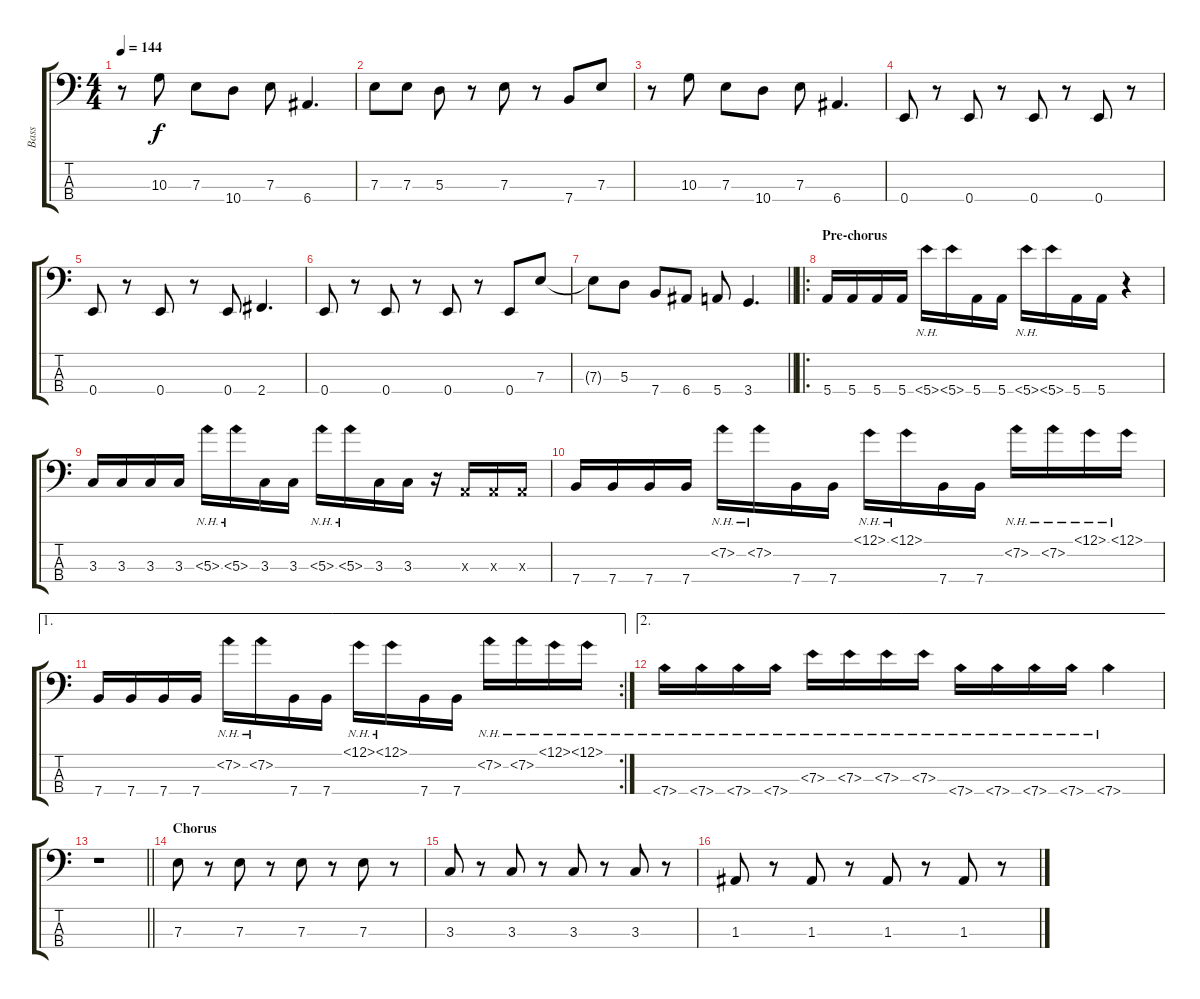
\track ("Bass" "Bass") {instrument electricbassfinger}
\staff {score tabs}
\tuning (G2 D2 A1 E1) {hide}
\ts (4 4)
\tempo 144
\clef f4
\ks c
r.8{dy f} 10.3.8 7.3.8 10.4.8 7.3.8 6.4.4{d} |
7.3.8 7.3.8 5.3.8 r.8 7.3.8 r.8 7.4.8 7.3.8 |
r.8 10.3.8 7.3.8 10.4.8 7.3.8 6.4.4{d} |
0.4.8 r.8 0.4.8 r.8 0.4.8 r.8 0.4.8 r.8 |
0.4.8 r.8 0.4.8 r.8 0.4.8 2.4.4{d} |
0.4.8 r.8 0.4.8 r.8 0.4.8 r.8 0.4.8 7.3.8 |
\barLineRight lightlight
7.3{t}.8 5.3.8 7.4.8 6.4.8 5.4.8 3.4.4{d} |
\ro
\section ("" "Pre-chorus")
5.4.16 5.4.16 5.4.16 5.4.16 5.4{nh}.16 5.4{nh}.16 5.4.16 5.4.16 5.4{nh}.16 5.4{nh}.16 5.4.16 5.4.16 r.4 |
3.3.16 3.3.16 3.3.16 3.3.16 5.3{nh}.16 5.3{nh}.16 3.3.16 3.3.16 5.3{nh}.16 5.3{nh}.16 3.3.16 3.3.16 r.16 0.3{x}.16 0.3{x}.16 0.3{x}.16 |
7.4.16 7.4.16 7.4.16 7.4.16 7.2{nh}.16 7.2{nh}.16 7.4.16 7.4.16 12.1{nh}.16 12.1{nh}.16 7.4.16 7.4.16 7.2{nh}.16 7.2{nh}.16 12.1{nh}.16 12.1{nh}.16 |
\ae 1
\rc 2
7.4.16 7.4.16 7.4.16 7.4.16 7.2{nh}.16 7.2{nh}.16 7.4.16 7.4.16 12.1{nh}.16 12.1{nh}.16 7.4.16 7.4.16 7.2{nh}.16 7.2{nh}.16 12.1{nh}.16 12.1{nh}.16 |
\ae 2
7.4{nh}.16 7.4{nh}.16 7.4{nh}.16 7.4{nh}.16 7.3{nh}.16 7.3{nh}.16 7.3{nh}.16 7.3{nh}.16 7.4{nh}.16 7.4{nh}.16 7.4{nh}.16 7.4{nh}.16 7.4{nh}.4 |
\barLineRight lightlight
r.1 |
\section ("" "Chorus")
7.3.8 r.8 7.3.8 r.8 7.3.8 r.8 7.3.8 r.8 |
3.3.8 r.8 3.3.8 r.8 3.3.8 r.8 3.3.8 r.8 |
1.3.8 r.8 1.3.8 r.8 1.3.8 r.8 1.3.8 r.8
